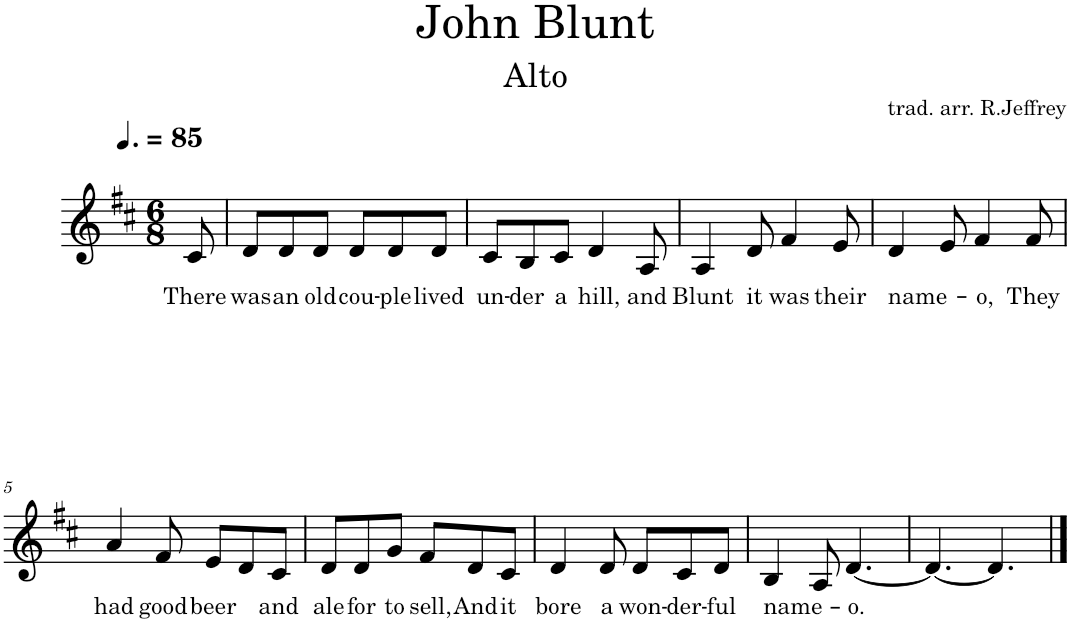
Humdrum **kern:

**kern	**text
*part1	*part1
*staff1	*staff1
*I"Piano	*
*I'Pno.	*
*clefG2	*
*k[f#c#]	*
*M6/8	*
*MM127	*
=	=
!	!LO:LY:b
8c#/	There
=1	=1
!	!LO:LY:b
8d/L	was
!	!LO:LY:b
8d/	an
!	!LO:LY:b
8d/J	old
!	!LO:LY:b
8d/L	cou-
!	!LO:LY:b
8d/	-ple
!	!LO:LY:b
8d/J	lived
=2	=2
!	!LO:LY:b
8c#/L	un-
!	!LO:LY:b
8B/	-der
!	!LO:LY:b
8c#/J	a
!	!LO:LY:b
4d/	hill,
!	!LO:LY:b
8A/	and
=3	=3
!	!LO:LY:b
4A/	Blunt
!	!LO:LY:b
8d/	it
!	!LO:LY:b
4f#/	was
!	!LO:LY:b
8e/	their
=4	=4
!	!LO:LY:b
4d/	name-
8e/	.
!	!LO:LY:b
4f#/	o,
!	!LO:LY:b
8f#/	They
!!LO:LB:g=z
=5	=5
!	!LO:LY:b
4a/	had
!	!LO:LY:b
8f#/	good
!	!LO:LY:b
8e/L	beer
8d/	.
!	!LO:LY:b
8c#/J	and
=6	=6
!	!LO:LY:b
8d/L	ale
!	!LO:LY:b
8d/	for
!	!LO:LY:b
8g/J	to
!	!LO:LY:b
8f#/L	sell,
!	!LO:LY:b
8d/	And
!	!LO:LY:b
8c#/J	it
=7	=7
!	!LO:LY:b
4d/	bore
!	!LO:LY:b
8d/	a
!	!LO:LY:b
8d/L	won-
!	!LO:LY:b
8c#/	-der-
!	!LO:LY:b
8d/J	-ful
=8	=8
!	!LO:LY:b
4B/	name-
8A/	.
!	!LO:LY:b
[4.d/	o.
=9	=9
4.d/_	.
4.d/]	.
==	==
*-	*-
